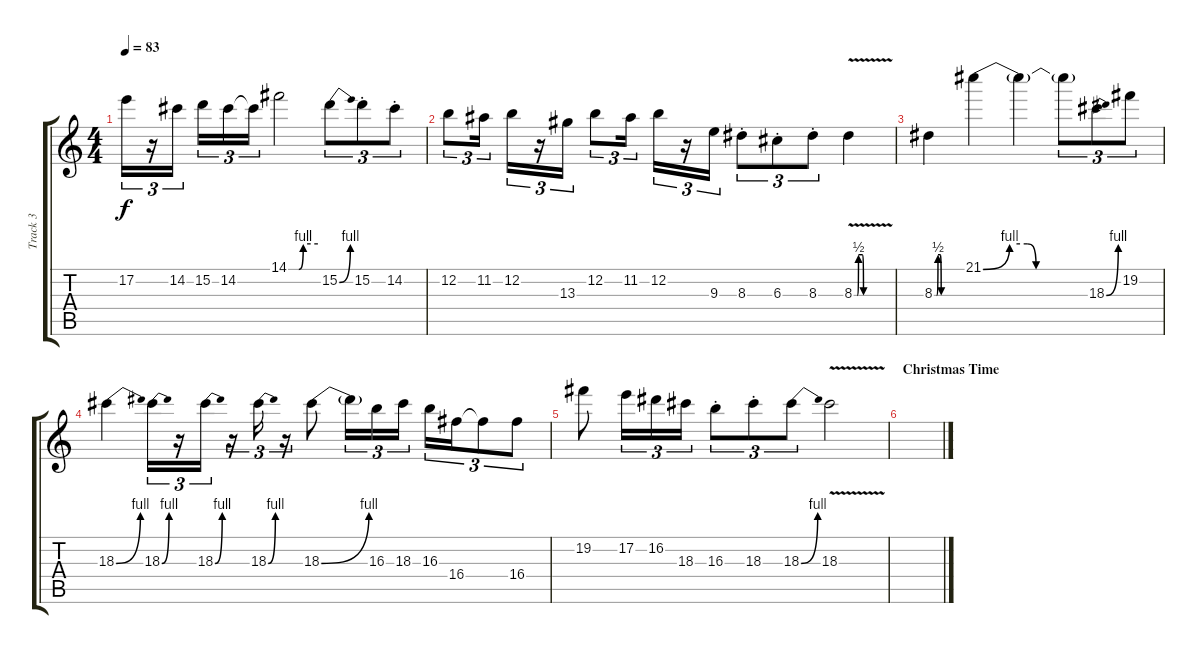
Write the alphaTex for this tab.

\track ("Track 3" "Track 3") {instrument distortionguitar}
\staff {score tabs}
\tuning (E4 B3 G3 D3 A2 D2) {hide}
\ts (4 4)
\tempo 83
\clef g2
\ks c
17.2.16{tu (3 2) dy f} r.16{tu (3 2)} 14.2.16{tu (3 2)} 15.2.16{tu (3 2)} 14.2.16{tu (3 2)} 14.2{t}.16{tu (3 2)} 14.1{be (custom 0 0 21 0 30 4 60 4)}.2 15.2{be (bend 0 0 60 4)}.8{tu (3 2)} 15.2{st}.8{tu (3 2)} 14.2{st}.8{tu (3 2)} |
12.2.8{tu (3 2)} 11.2.16{tu (3 2)} 12.2.16{tu (3 2)} r.16{tu (3 2)} 13.3.16{tu (3 2)} 12.2.8{tu (3 2)} 11.2.16{tu (3 2)} 12.2.16{tu (3 2)} r.16{tu (3 2)} 9.3.16{tu (3 2)} 8.3{st}.8{tu (3 2)} 6.3{st}.8{tu (3 2)} 8.3{st}.8{tu (3 2)} 8.3{be (custom 0 0 5 0 7 2 13 2 15 0 18 0 45 0 60 0) v}.4 |
8.3{be (custom 0 0 5 0 8 2 13 2 15 0 45 0 60 0)}.4 21.1{be (custom 0 0 15 4 25 4 30 0 34 0 45 0 60 0)}.4 21.1{t}.4 21.1{t}.8{tu (3 2)} 18.3{be (bend 0 0 60 4)}.8{tu (3 2)} 19.2.8{tu (3 2)} |
18.3{be (bend 0 0 60 4)}.4 18.3{be (bend 0 0 60 4)}.16{tu (3 2)} r.16{tu (3 2)} 18.3{be (bend 0 0 60 4)}.16{tu (3 2)} r.16{tu (3 2)} 18.3{be (bend 0 0 60 4)}.16{tu (3 2)} r.16{tu (3 2)} 18.3{be (bend 0 0 60 4)}.8 18.3{t}.16{tu (3 2)} 16.3.16{tu (3 2)} 18.3.16{tu (3 2)} 16.3.16{tu (3 2)} 16.4.16{tu (3 2)} 16.4{t}.8{tu (3 2)} 16.4.8{tu (3 2)} |
19.2.8 17.2.16{tu (3 2)} 16.2.16{tu (3 2)} 18.3.16{tu (3 2)} 16.3{st}.8{tu (3 2)} 18.3{st}.8{tu (3 2)} 18.3{be (bend 0 0 60 4)}.8{tu (3 2)} 18.3{v}.2 |
\section ("" "Christmas Time")
